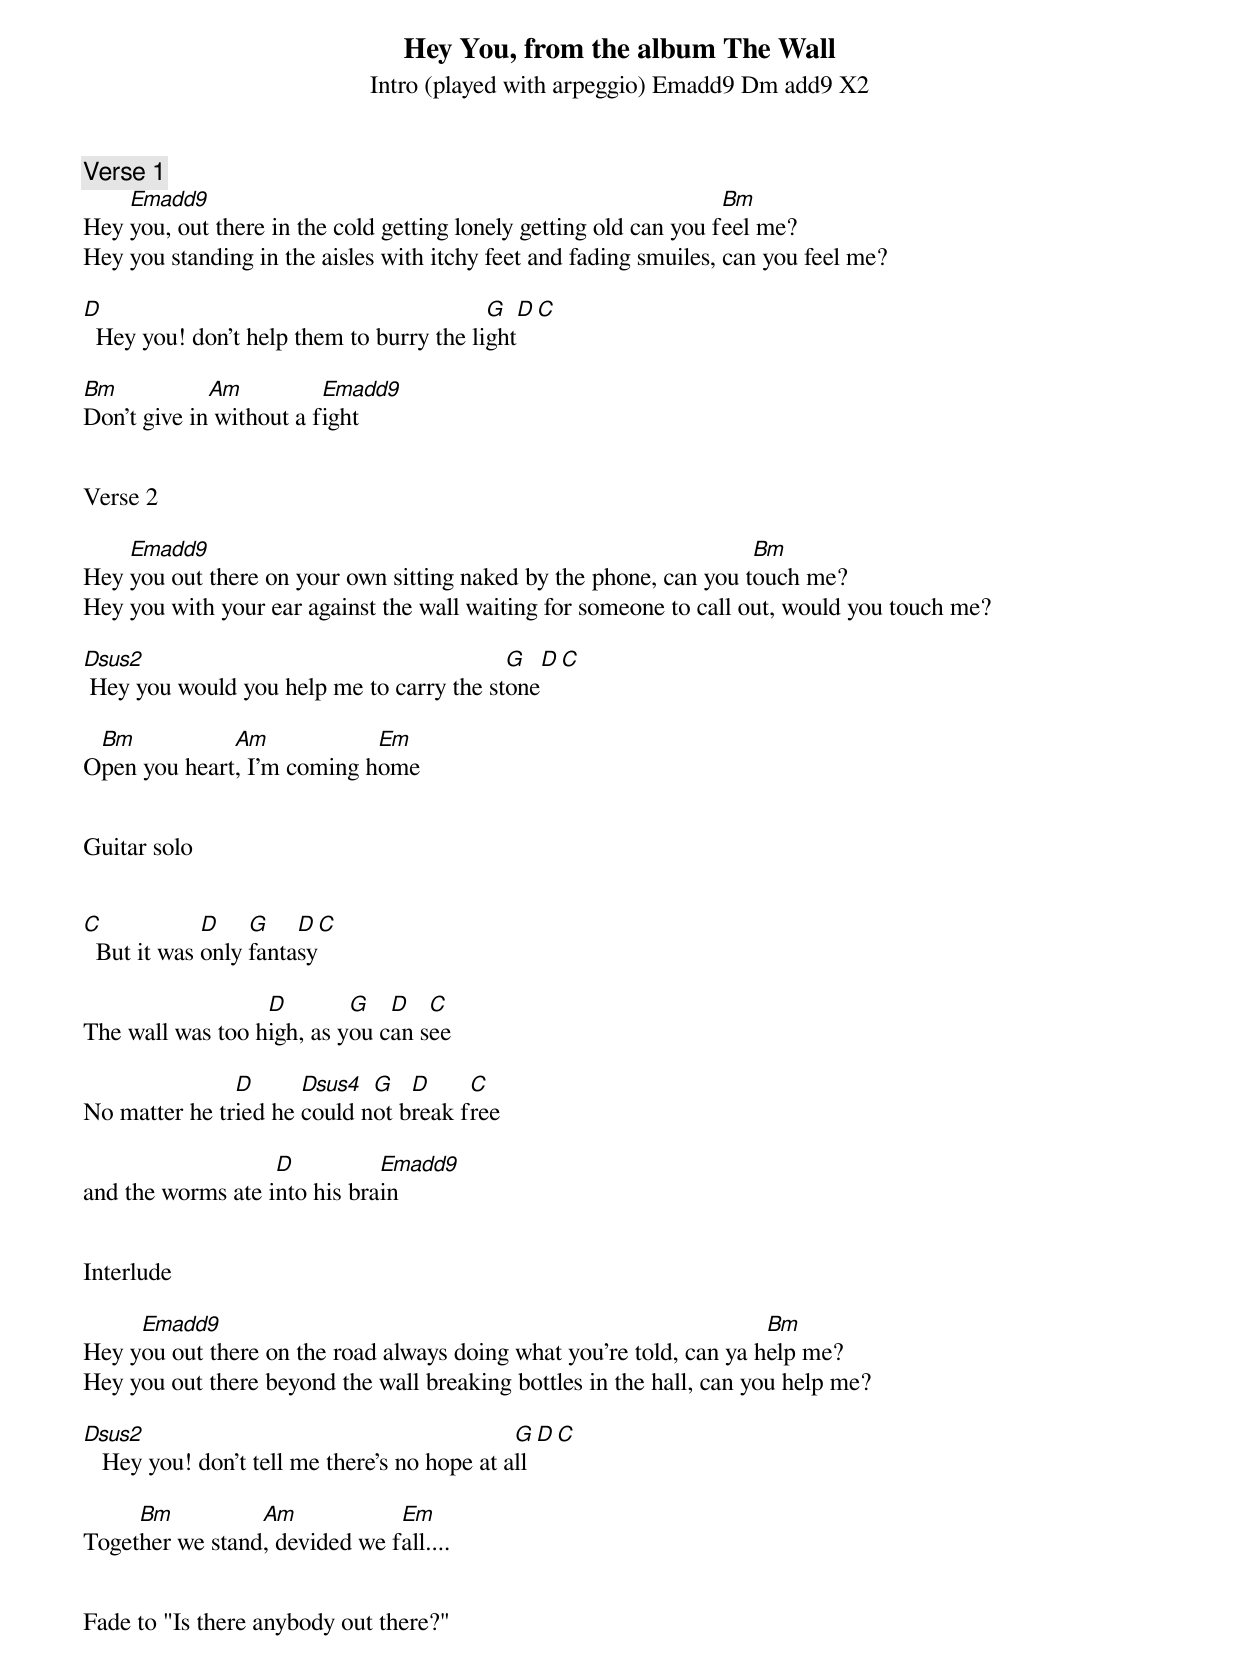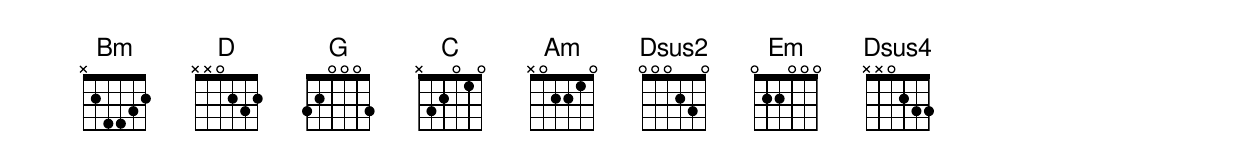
Hey You, from the album The Wall
Intro (played with arpeggio) Emadd9 Dm add9 X2
Verse 1
    Emadd9                                                         Bm
Hey you, out there in the cold getting lonely getting old can you feel me?
Hey you standing in the aisles with itchy feet and fading smuiles, can you feel me?

D                                         G    D   C
  Hey you! don't help them to burry the light

Bm           Am          Emadd9
Don't give in without a fight


Verse 2

    Emadd9                                                         Bm
Hey you out there on your own sitting naked by the phone, can you touch me?
Hey you with your ear against the wall waiting for someone to call out, would you touch me?

Dsus2                                     G     D    C
 Hey you would you help me to carry the stone

 Bm           Am            Em
Open you heart, I'm coming home


Guitar solo


C            D    G    D  C
  But it was only fantasy

                  D        G   D   C
The wall was too high, as you can see

               D      Dsus4  G   D     C
No matter he tried he could not break free

                   D          Emadd9
and the worms ate into his brain


Interlude

     Emadd9                                                          Bm
Hey you out there on the road always doing what you're told, can ya help me?
Hey you out there beyond the wall breaking bottles in the hall, can you help me?

Dsus2                                         G   D  C
   Hey you! don't tell me there's no hope at all

     Bm          Am            Em
Together we stand, devided we fall....


Fade to "Is there anybody out there?"
